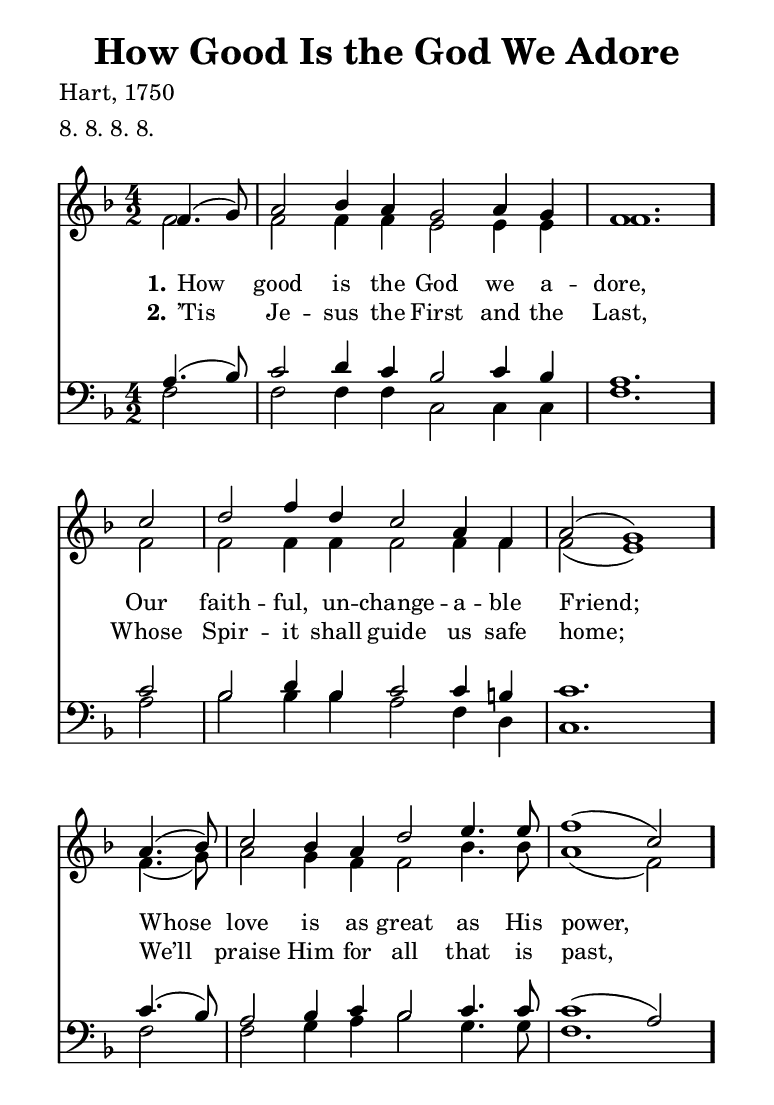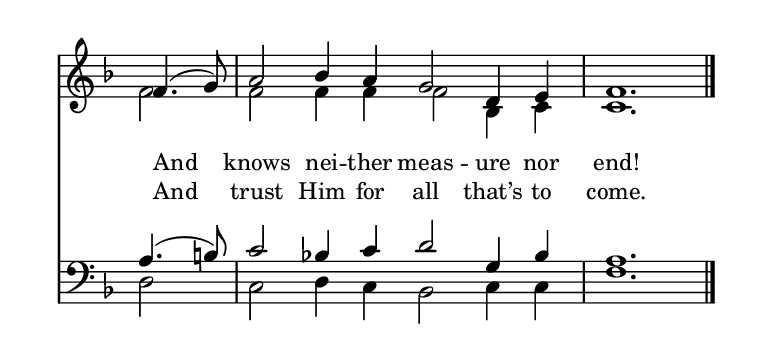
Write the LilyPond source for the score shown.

\include "common/global.ily"
\paper {
  \include "common/paper.ily"
  ragged-bottom = ##t
  systems-per-page = #(cond (is-eogsized 1) (#t #f))
  page-count = #(cond (is-eogsized 2) (#t #f))
}

\header{
  hymnnumber = "216"
  title = "How Good Is the God We Adore"
  tunename = "Elland"
  meter = "8. 8. 8. 8."
  poet = "Hart, 1750"
  composer = ""
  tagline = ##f
}

global = {
  \include "common/overrides.ily"
  \override Staff.TimeSignature.style = #'numbered
  \time 4/2
  \override Score.MetronomeMark.transparent = ##t % hide all fermata changes too
  \tempo 2=80
  \key f \major
  \partial 2
  \autoBeamOff
}

notesSoprano = {
\global
\relative c' {

  f4.( g8) a2 bes4 a g2 a4 g | f1.
  c'2 | d f4 d c2 a4 f | a2( g1)
  a4.( bes8) | c2 bes4 a d2 e4. e8 | f1( c2)
  f,4.( g8) | a2 bes4 a g2 d4 e | f1.

  \bar "|."

}
}

notesAlto = {
\global
\relative e' {

  f2 | f f4 f e2 e4 e | f1.
  f2 | f f4 f f2 f4 f | f2( e1)
  f4.( g8) | a2 g4  f f2 bes4. bes8 | a1( f2)
  f2 | f f4 f f2 bes,4 c | c1.

}
}

notesTenor = {
\global
\relative a {

  a4.( bes8) | c2 d4 c bes2 c4 bes | a1.
  c2 | bes d4 bes c2 c4 b | c1.
  c4.( bes8) | a2 bes4 c bes2 c4. c8 | c1( a2)
  a4.( b8) | c2 bes!4 c d2 g,4 bes | a1.

}
}

notesBass = {
\global
\relative f {

  f2 | f f4 f c2 c4 c | f1.
  a2 | bes2 bes4 bes a2 f4 d | c1.
  f2 | f g4 a bes2 g4. g8 | f1.
  d2 | c d4 c bes2 c4 c | f1.

}
}

wordsA = \lyricmode {
\set stanza = "1."

How good is the God we a -- dore, \bar "."
Our faith -- ful, un -- change -- a -- ble Friend; \bar "."
Whose love is as great as His power, \bar "."
And knows nei -- ther meas -- ure nor end! \bar "."

}

wordsB = \lyricmode {
\set stanza = "2."

’Tis Je -- sus the First and the Last,
Whose Spir -- it shall guide us safe home;
We’ll praise Him for all that is past,
And trust Him for all that’s to come.

}

\score {
  \context ChoirStaff <<
    \context Staff = upper <<
      \set ChoirStaff.systemStartDelimiter = #'SystemStartBar
      \context Voice  = sopranos { \voiceOne << \notesSoprano >> }
      \context Voice  = altos { \voiceTwo << \notesAlto >> }
      \context Lyrics = one   \lyricsto sopranos \wordsA
      \context Lyrics = two   \lyricsto sopranos \wordsB
    >>
    \context Staff = men <<
      \clef bass
      \context Voice  = tenors { \voiceOne << \notesTenor >> }
      \context Voice  = basses { \voiceTwo << \notesBass >> }
    >>
  >>
  \layout {
    \include "common/layout.ily"
  }
  \midi{
    \include "common/midi.ily"
  }
}

\version "2.19.49"  % necessary for upgrading to future LilyPond versions.

% vi:set et ts=2 sw=2 ai nocindent syntax=lilypond:
